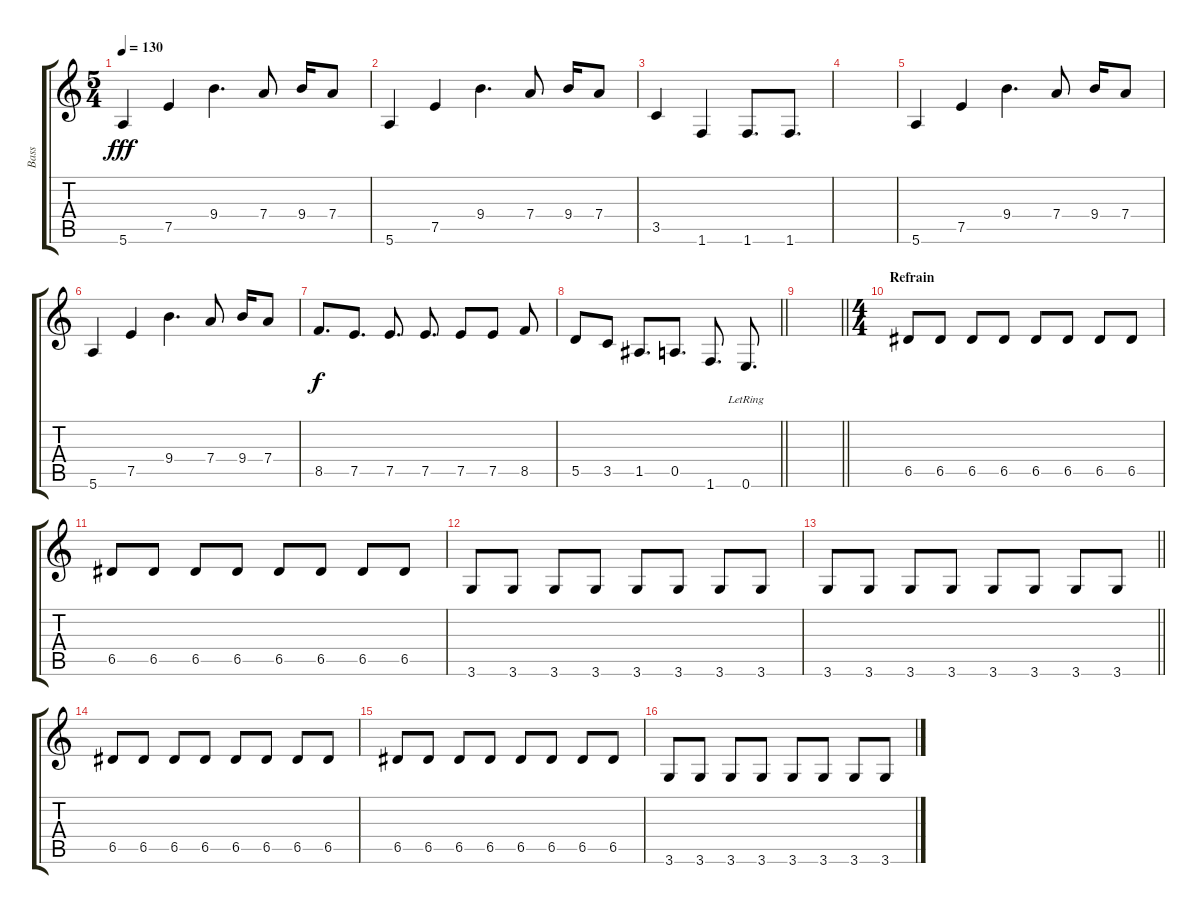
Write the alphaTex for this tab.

\track ("Bass" "Bass") {instrument electricbassfinger}
\staff {score tabs}
\tuning (E4 B3 G3 D3 A2 E2) {hide}
\ts (5 4)
\tempo 130
\clef g2
\ks c
5.6.4{dy fff} 7.5.4 9.4.4{d} 7.4.8 9.4.16 7.4.8 |
5.6.4 7.5.4 9.4.4{d} 7.4.8 9.4.16 7.4.8 |
3.5.4 1.6.4 1.6.8{d} 1.6.8{d} |
|
5.6.4 7.5.4 9.4.4{d} 7.4.8 9.4.16 7.4.8 |
5.6.4 7.5.4 9.4.4{d} 7.4.8 9.4.16 7.4.8 |
8.5.8{d dy f} 7.5.8{d} 7.5.8{d} 7.5.8{d} 7.5.8 7.5.8 8.5.8 |
\barLineRight lightlight
5.5.8 3.5.8 1.5.8{d} 0.5.8{d} 1.6.8{d} 0.6{lr}.8{d} |
\barLineRight lightlight
|
\ts (4 4)
\section ("" "Refrain")
6.5.8 6.5.8 6.5.8 6.5.8 6.5.8 6.5.8 6.5.8 6.5.8 |
6.5.8 6.5.8 6.5.8 6.5.8 6.5.8 6.5.8 6.5.8 6.5.8 |
3.6.8 3.6.8 3.6.8 3.6.8 3.6.8 3.6.8 3.6.8 3.6.8 |
\barLineRight lightlight
3.6.8 3.6.8 3.6.8 3.6.8 3.6.8 3.6.8 3.6.8 3.6.8 |
6.5.8 6.5.8 6.5.8 6.5.8 6.5.8 6.5.8 6.5.8 6.5.8 |
6.5.8 6.5.8 6.5.8 6.5.8 6.5.8 6.5.8 6.5.8 6.5.8 |
3.6.8 3.6.8 3.6.8 3.6.8 3.6.8 3.6.8 3.6.8 3.6.8
